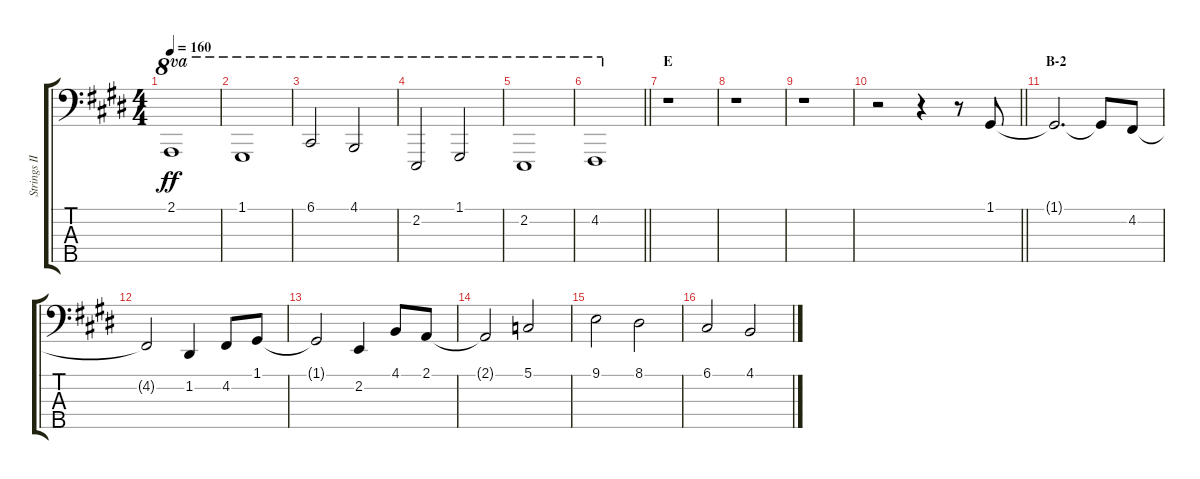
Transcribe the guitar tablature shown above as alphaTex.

\track ("Strings III" "Strings II") {instrument stringensemble1}
\staff {score tabs}
\tuning (G2 D2 A1 E1 B0) {hide}
\ts (4 4)
\tempo 160
\clef f4
\ks e
2.1.1{ot 8va dy ff} |
1.1.1{ot 8va} |
6.1.2{ot 8va} 4.1.2{ot 8va} |
2.2.2{ot 8va} 1.1.2{ot 8va} |
2.2.1{ot 8va} |
\barLineRight lightlight
4.2.1{ot 8va} |
\section ("" "E")
r.1 |
r.1 |
r.1 |
\barLineRight lightlight
r.2 r.4 r.8 1.1.8 |
\section ("" "B-2")
1.1{t}.2{d} 1.1{t}.8 4.2.8 |
4.2{t}.2 1.2.4 4.2.8 1.1.8 |
1.1{t}.2 2.2.4 4.1.8 2.1.8 |
2.1{t}.2 5.1.2 |
9.1.2 8.1.2 |
6.1.2 4.1.2
